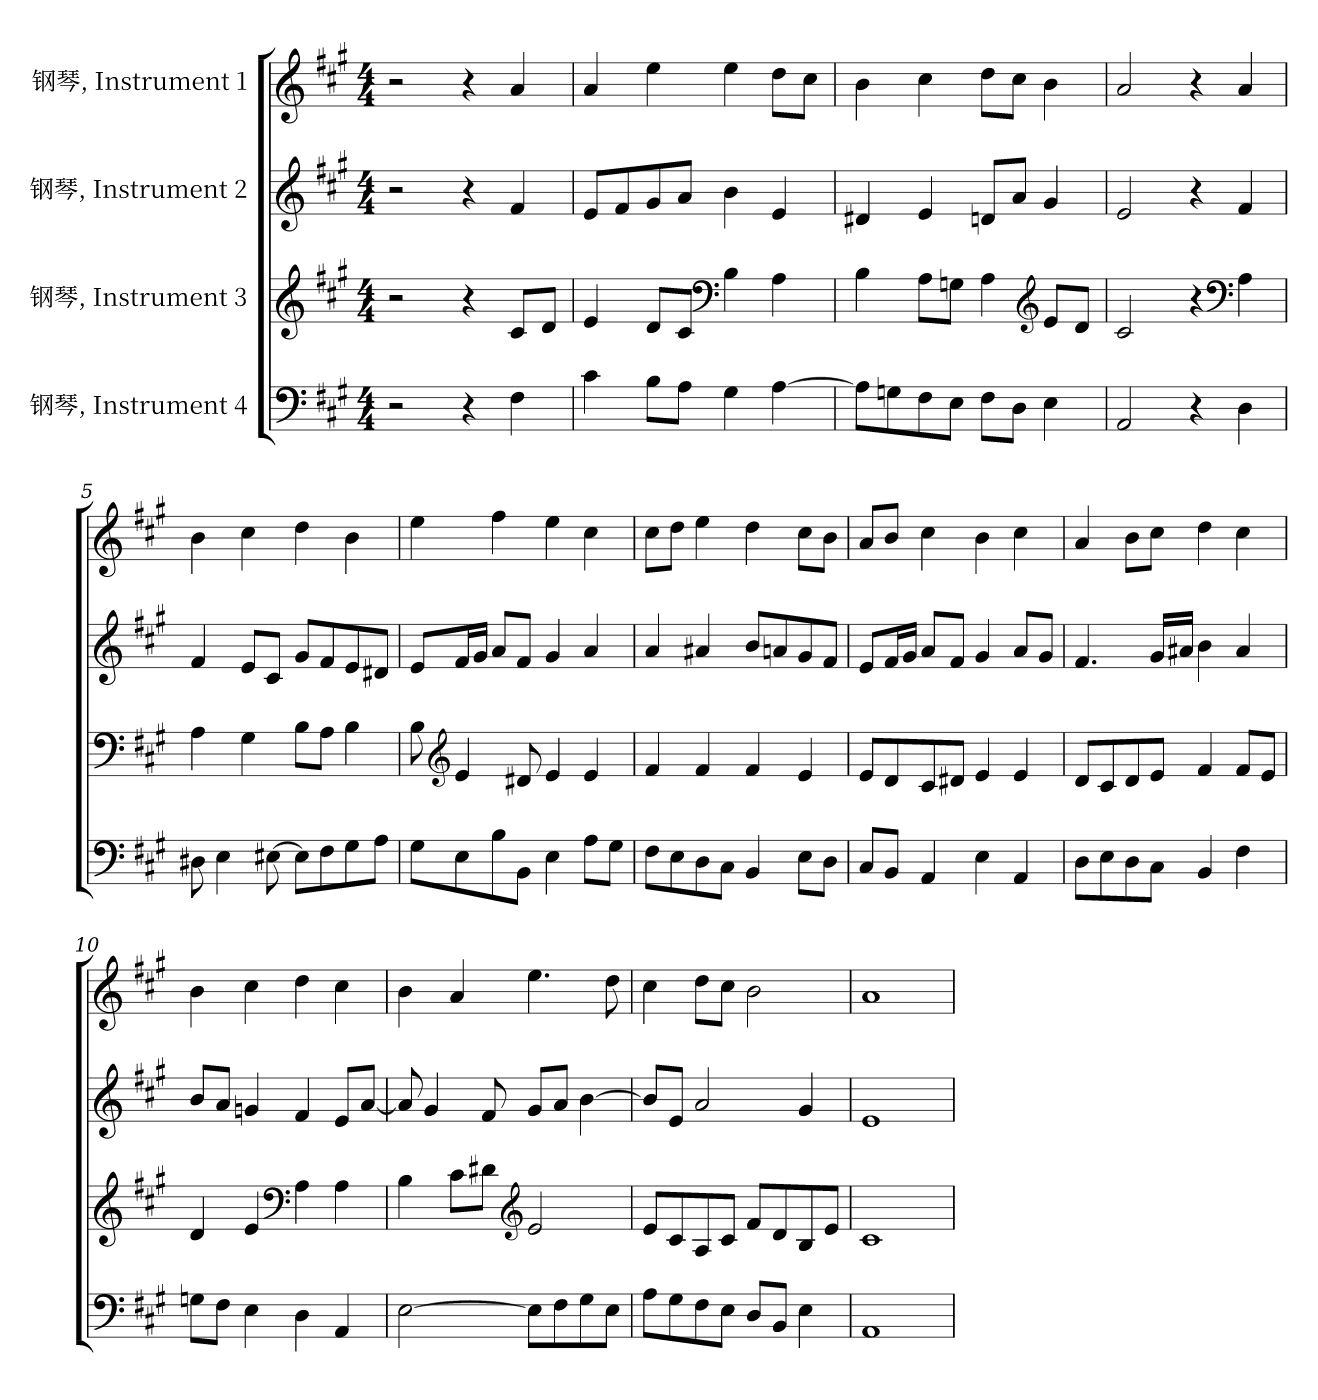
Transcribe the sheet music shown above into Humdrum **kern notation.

**kern	**kern	**kern	**kern
*part4	*part3	*part2	*part1
*staff4	*staff3	*staff2	*staff1
*I"钢琴, Instrument 4	*I"钢琴, Instrument 3	*I"钢琴, Instrument 2	*I"钢琴, Instrument 1
*clefF4	*clefG2	*clefG2	*clefG2
*k[f#c#g#]	*k[f#c#g#]	*k[f#c#g#]	*k[f#c#g#]
*M4/4	*M4/4	*M4/4	*M4/4
*MM88	*MM88	*MM88	*MM88
=1	=1	=1	=1
2r	2r	2r	2r
4r	4r	4r	4r
4F#\	8c#/L	4f#/	4a/
.	8d/J	.	.
=2	=2	=2	=2
4c#\	4e/	8e/L	4a/
.	.	8f#/	.
8B\L	8d/L	8g#/	4ee\
8A\J	8c#/J	8a/J	.
*	*clefF4	*	*
4G#\	4B\	4b\	4ee\
[4A\	4A\	4e/	8dd\L
.	.	.	8cc#\J
=3	=3	=3	=3
8A\L]	4B\	4d#X/	4b\
8Gn\	.	.	.
8F#\	8A\L	4e/	4cc#\
8E\J	8Gn\J	.	.
8F#\L	4A\	8dn/L	8dd\L
8D\J	.	8a/J	8cc#\J
*	*clefG2	*	*
4E\	8e/L	4g#/	4b\
.	8d/J	.	.
=4	=4	=4	=4
2AA/	2c#/	2e/	2a/
4r	4r	4r	4r
*	*clefF4	*	*
4D\	4A\	4f#/	4a/
!!LO:LB:g=z
=5	=5	=5	=5
8D#X\	4A\	4f#/	4b\
4E\	.	.	.
.	4G#\	8e/L	4cc#\
[8E#X\	.	8c#/J	.
8E#\L]	8B\L	8g#/L	4dd\
8F#\	8A\J	8f#/	.
8G#\	4B\	8e/	4b\
8A\J	.	8d#X/J	.
=6	=6	=6	=6
8G#\L	8B\	8e/L	4ee\
*	*clefG2	*	*
8E\	4e/	16f#/L	.
.	.	16g#/JJ	.
8B\	.	8a/L	4ff#\
8BB\J	8d#X/	8f#/J	.
4E\	4e/	4g#/	4ee\
8A\L	4e/	4a/	4cc#\
8G#\J	.	.	.
=7	=7	=7	=7
8F#\L	4f#/	4a/	8cc#\L
8E\	.	.	8dd\J
8D\	4f#/	4a#X/	4ee\
8C#\J	.	.	.
4BB/	4f#/	8b/L	4dd\
.	.	8an/	.
8E\L	4e/	8g#/	8cc#\L
8D\J	.	8f#/J	8b\J
=8	=8	=8	=8
8C#/L	8e/L	8e/L	8a/L
8BB/J	8d/	16f#/L	8b/J
.	.	16g#/JJ	.
4AA/	8c#/	8a/L	4cc#\
.	8d#X/J	8f#/J	.
4E\	4e/	4g#/	4b\
4AA/	4e/	8a/L	4cc#\
.	.	8g#/J	.
!!LO:LB:g=z
=9	=9	=9	=9
8D\L	8d/L	4.f#/	4a/
8E\	8c#/	.	.
8D\	8d/	.	8b\L
8C#\J	8e/J	16g#/LL	8cc#\J
.	.	16a#X/JJ	.
4BB/	4f#/	4b\	4dd\
4F#\	8f#/L	4a#/	4cc#\
.	8e/J	.	.
=10	=10	=10	=10
8Gn\L	4d/	8b/L	4b\
8F#\J	.	8a/J	.
4E\	4e/	4gn/	4cc#\
*	*clefF4	*	*
4D\	4A\	4f#/	4dd\
4AA/	4A\	8e/L	4cc#\
.	.	[8a/J	.
=11	=11	=11	=11
[2E\	4B\	8a/]	4b\
.	.	4g#/	.
.	8c#\L	.	4a/
.	8d#X\J	8f#/	.
*	*clefG2	*	*
8E\L]	2e/	8g#/L	4.ee\
8F#\	.	8a/J	.
8G#\	.	[4b\	.
8E\J	.	.	8dd\
=12	=12	=12	=12
8A\L	8e/L	8b/L]	4cc#\
8G#\	8c#/	8e/J	.
8F#\	8A/	2a/	8dd\L
8E\J	8c#/J	.	8cc#\J
8D/L	8f#/L	.	2b\
8BB/J	8d/	.	.
4E\	8B/	4g#/	.
.	8e/J	.	.
=13	=13	=13	=13
1AA	1c#	1e	1a
=	=	=	=
*-	*-	*-	*-
